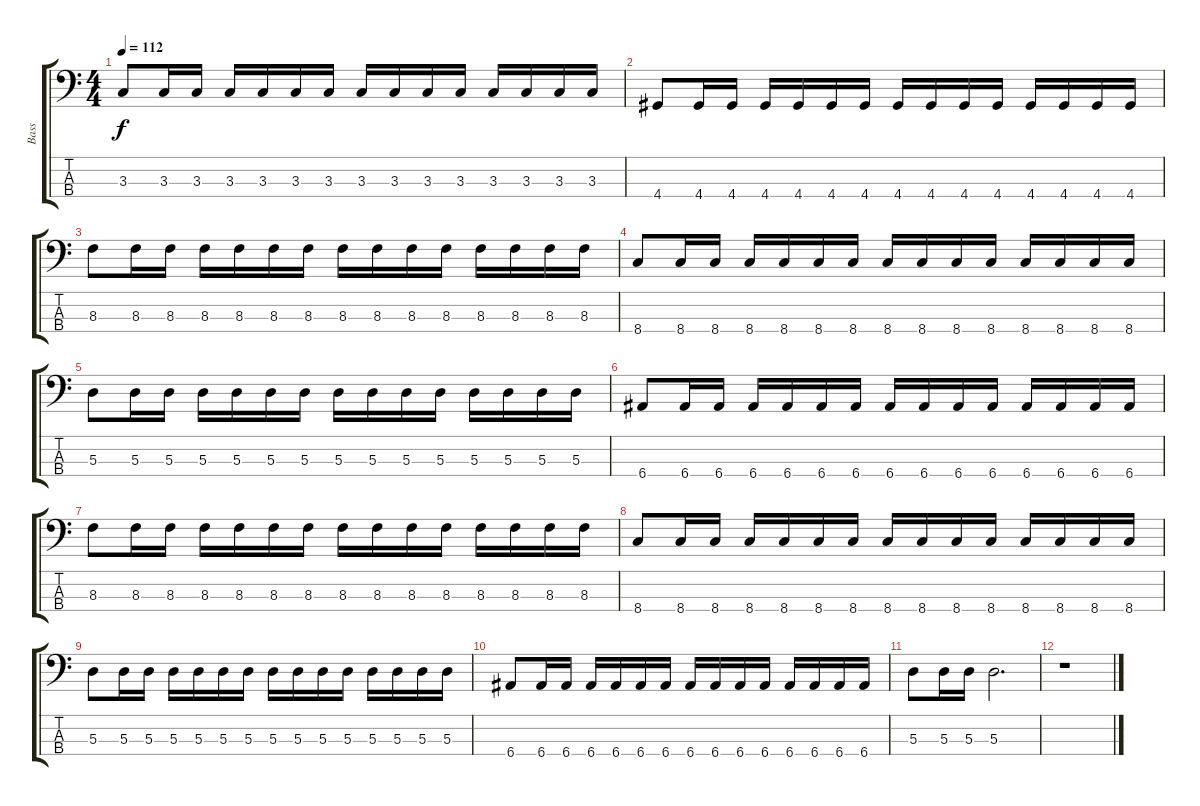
\track ("Bass" "Bass") {instrument electricbassfinger}
\staff {score tabs}
\tuning (G2 D2 A1 E1) {hide}
\ts (4 4)
\tempo 112
\clef f4
\ks c
3.3.8{dy f} 3.3.16 3.3.16 3.3.16 3.3.16 3.3.16 3.3.16 3.3.16 3.3.16 3.3.16 3.3.16 3.3.16 3.3.16 3.3.16 3.3.16 |
4.4.8 4.4.16 4.4.16 4.4.16 4.4.16 4.4.16 4.4.16 4.4.16 4.4.16 4.4.16 4.4.16 4.4.16 4.4.16 4.4.16 4.4.16 |
8.3.8 8.3.16 8.3.16 8.3.16 8.3.16 8.3.16 8.3.16 8.3.16 8.3.16 8.3.16 8.3.16 8.3.16 8.3.16 8.3.16 8.3.16 |
8.4.8 8.4.16 8.4.16 8.4.16 8.4.16 8.4.16 8.4.16 8.4.16 8.4.16 8.4.16 8.4.16 8.4.16 8.4.16 8.4.16 8.4.16 |
5.3.8 5.3.16 5.3.16 5.3.16 5.3.16 5.3.16 5.3.16 5.3.16 5.3.16 5.3.16 5.3.16 5.3.16 5.3.16 5.3.16 5.3.16 |
6.4.8 6.4.16 6.4.16 6.4.16 6.4.16 6.4.16 6.4.16 6.4.16 6.4.16 6.4.16 6.4.16 6.4.16 6.4.16 6.4.16 6.4.16 |
8.3.8 8.3.16 8.3.16 8.3.16 8.3.16 8.3.16 8.3.16 8.3.16 8.3.16 8.3.16 8.3.16 8.3.16 8.3.16 8.3.16 8.3.16 |
8.4.8 8.4.16 8.4.16 8.4.16 8.4.16 8.4.16 8.4.16 8.4.16 8.4.16 8.4.16 8.4.16 8.4.16 8.4.16 8.4.16 8.4.16 |
5.3.8 5.3.16 5.3.16 5.3.16 5.3.16 5.3.16 5.3.16 5.3.16 5.3.16 5.3.16 5.3.16 5.3.16 5.3.16 5.3.16 5.3.16 |
6.4.8 6.4.16 6.4.16 6.4.16 6.4.16 6.4.16 6.4.16 6.4.16 6.4.16 6.4.16 6.4.16 6.4.16 6.4.16 6.4.16 6.4.16 |
5.3.8 5.3.16 5.3.16 5.3.2{d} |
r.1
